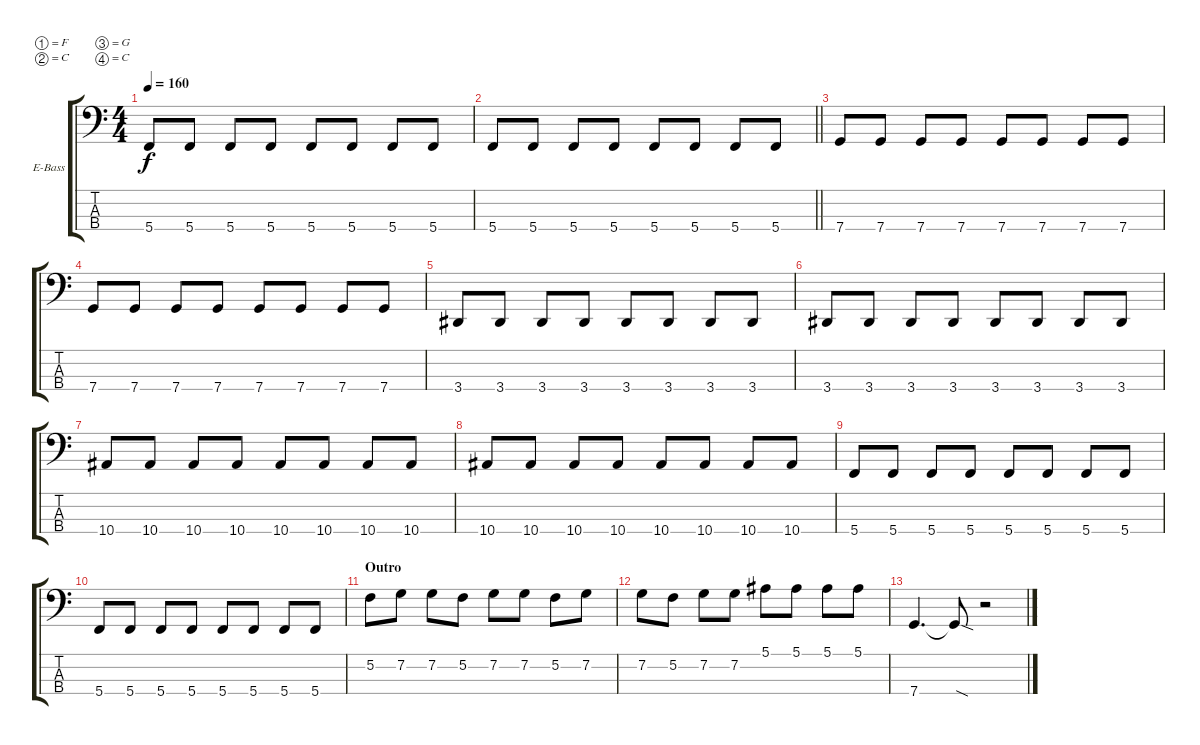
\bracketExtendMode groupsimilarinstruments
\firstSystemTrackNameOrientation horizontal
\otherSystemsTrackNameOrientation horizontal
\track ("Bass" "E-Bass") {instrument electricbasspick}
\staff {score tabs}
\tuning (F2 C2 G1 C1)
\ts (4 4)
\tempo 160
\clef f4
\ks c
5.4.8{dy f} 5.4.8 5.4.8 5.4.8 5.4.8 5.4.8 5.4.8 5.4.8 |
\barLineRight lightlight
5.4.8 5.4.8 5.4.8 5.4.8 5.4.8 5.4.8 5.4.8 5.4.8 |
7.4.8 7.4.8 7.4.8 7.4.8 7.4.8 7.4.8 7.4.8 7.4.8 |
7.4.8 7.4.8 7.4.8 7.4.8 7.4.8 7.4.8 7.4.8 7.4.8 |
3.4.8 3.4.8 3.4.8 3.4.8 3.4.8 3.4.8 3.4.8 3.4.8 |
3.4.8 3.4.8 3.4.8 3.4.8 3.4.8 3.4.8 3.4.8 3.4.8 |
10.4.8 10.4.8 10.4.8 10.4.8 10.4.8 10.4.8 10.4.8 10.4.8 |
10.4.8 10.4.8 10.4.8 10.4.8 10.4.8 10.4.8 10.4.8 10.4.8 |
5.4.8 5.4.8 5.4.8 5.4.8 5.4.8 5.4.8 5.4.8 5.4.8 |
5.4.8 5.4.8 5.4.8 5.4.8 5.4.8 5.4.8 5.4.8 5.4.8 |
\section ("" "Outro")
5.2.8 7.2.8 7.2.8 5.2.8 7.2.8 7.2.8 5.2.8 7.2.8 |
7.2.8 5.2.8 7.2.8 7.2.8 5.1.8 5.1.8 5.1.8 5.1.8 |
7.4.4{d} 7.4{sod t}.8 r.2
